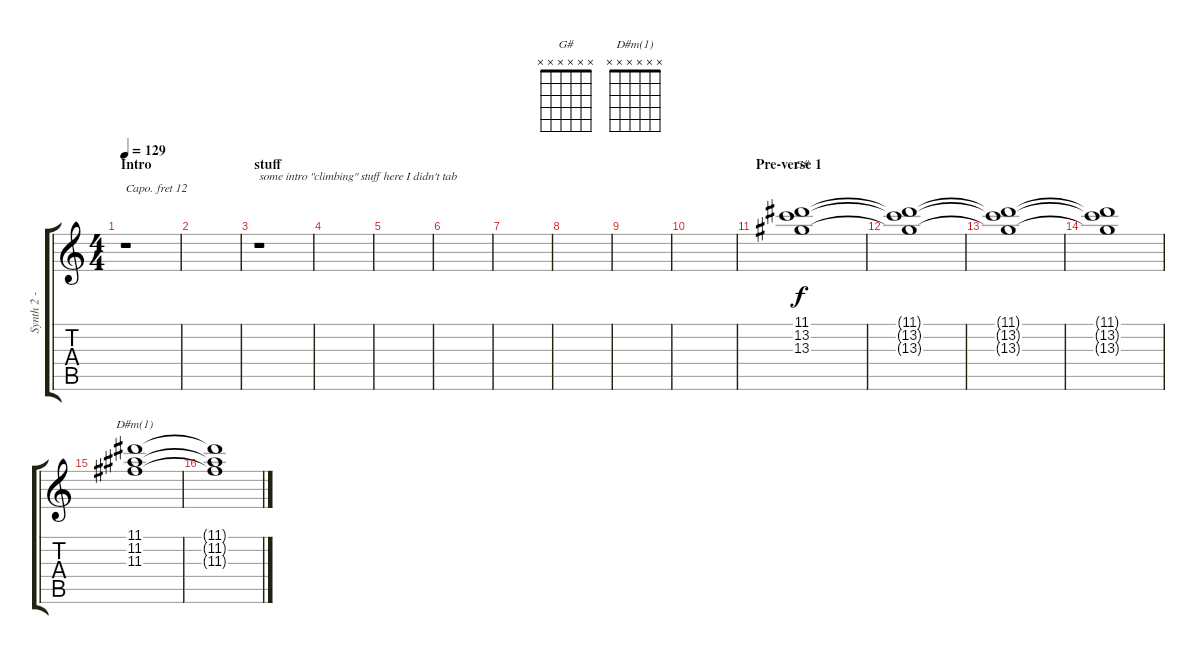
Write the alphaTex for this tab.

\track ("Synth 2 - chords (+1 octave)" "Synth 2 - ") {instrument churchorgan}
\staff {score tabs}
\capo 12
\tuning (E4 B3 G3 D3 A2 E2) {hide}
\chord ("G#" x x x x x x)
\chord ("D#m(1)" x x x x x x)
\ts (4 4)
\section ("" "Intro")
\tempo 129
\clef g2
\ks c
r.1{dy f instrument churchorgan} |
|
\section ("" "stuff")
r.1{txt "some intro \"climbing\" stuff here I didn't tab"} |
|
|
|
|
|
|
|
\section ("" "Pre-verse 1")
(11.1 13.2 13.3).1{ch "G#"} |
(11.1{t} 13.2{t} 13.3{t}).1 |
(11.1{t} 13.2{t} 13.3{t}).1 |
(11.1{t} 13.2{t} 13.3{t}).1 |
(11.1 11.2 11.3).1{ch "D#m(1)"} |
(11.1{t} 11.2{t} 11.3{t}).1
